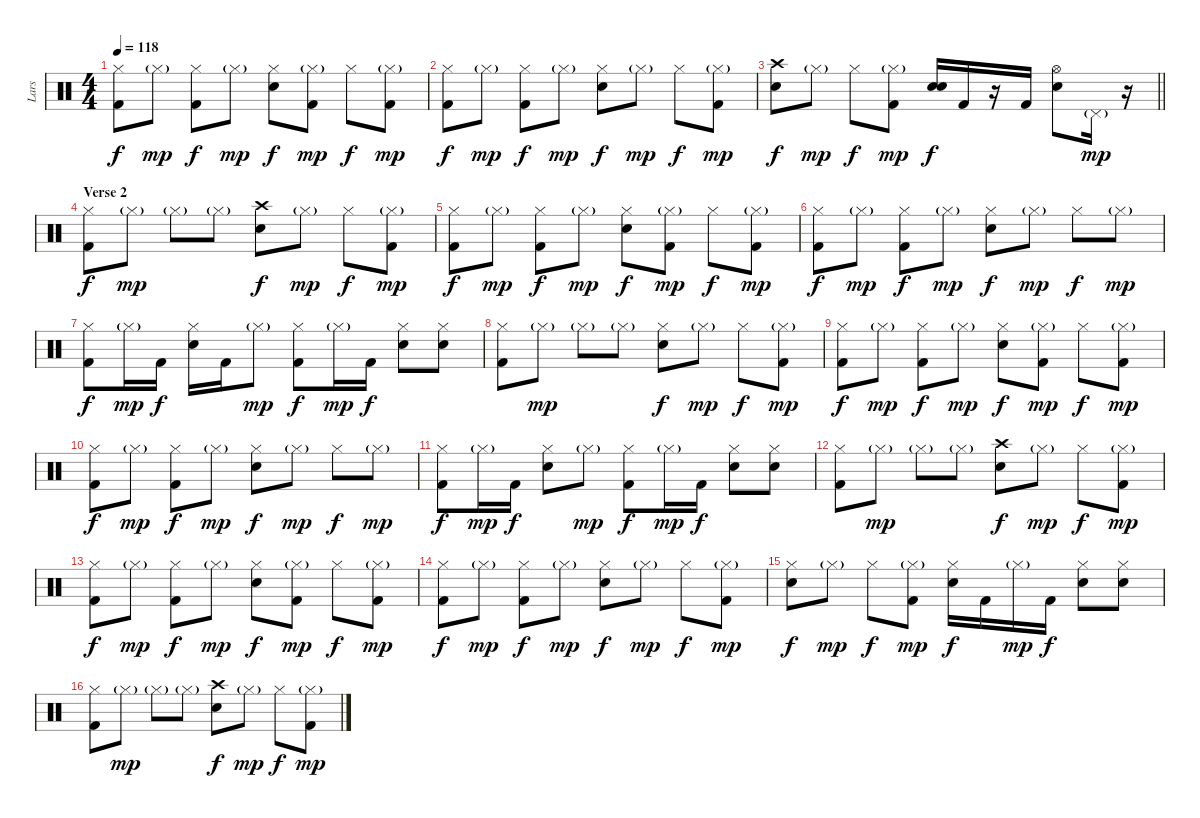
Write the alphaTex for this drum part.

\track ("Lars" "Lars") {solo instrument percussion}
\staff {score}
\articulation defaults
\ts (4 4)
\tempo 118
\clef neutral
\ks c
("Hi-Hat (closed)" "Kick (hit) 2").8{dy f} "Hi-Hat (closed)"{g}.8{dy mp} ("Hi-Hat (closed)" "Kick (hit) 2").8{dy f} "Hi-Hat (closed)"{g}.8{dy mp} ("Hi-Hat (closed)" "Electric Snare (hit)").8{dy f} ("Hi-Hat (closed)"{g} "Kick (hit) 2").8{dy mp} "Hi-Hat (closed)".8{dy f} ("Hi-Hat (closed)"{g} "Kick (hit) 2").8{dy mp} |
("Hi-Hat (closed)" "Kick (hit) 2").8{dy f} "Hi-Hat (closed)"{g}.8{dy mp} ("Hi-Hat (closed)" "Kick (hit) 2").8{dy f} "Hi-Hat (closed)"{g}.8{dy mp} ("Hi-Hat (closed)" "Electric Snare (hit)").8{dy f} "Hi-Hat (closed)"{g}.8{dy mp} "Hi-Hat (closed)".8{dy f} ("Hi-Hat (closed)"{g} "Kick (hit) 2").8{dy mp} |
\barLineRight lightlight
("Crash high (hit)" "Electric Snare (hit)").8{dy f} "Hi-Hat (closed)"{g}.8{dy mp} "Hi-Hat (closed)".8{dy f} ("Hi-Hat (closed)"{g} "Kick (hit) 2").8{dy mp} ("Electric Snare (hit)" "Electric Snare (hit)").16{dy f} "Kick (hit) 2".16 r.16 "Kick (hit) 2".16 ("Hi-Hat (open)" "Electric Snare (hit)").8 "Pedal Hi-Hat (hit)"{g}.16{dy mp} r.16 |
\section ("" "Verse 2")
("Hi-Hat (closed)" "Kick (hit) 2").8{dy f} "Hi-Hat (closed)"{g}.8{dy mp} "Hi-Hat (closed)"{g}.8 "Hi-Hat (closed)"{g}.8 ("Crash high (hit)" "Electric Snare (hit)").8{dy f} "Hi-Hat (closed)"{g}.8{dy mp} "Hi-Hat (closed)".8{dy f} ("Hi-Hat (closed)"{g} "Kick (hit) 2").8{dy mp} |
("Hi-Hat (closed)" "Kick (hit) 2").8{dy f} "Hi-Hat (closed)"{g}.8{dy mp} ("Hi-Hat (closed)" "Kick (hit) 2").8{dy f} "Hi-Hat (closed)"{g}.8{dy mp} ("Hi-Hat (closed)" "Electric Snare (hit)").8{dy f} ("Hi-Hat (closed)"{g} "Kick (hit) 2").8{dy mp} "Hi-Hat (closed)".8{dy f} ("Hi-Hat (closed)"{g} "Kick (hit) 2").8{dy mp} |
("Hi-Hat (closed)" "Kick (hit) 2").8{dy f} "Hi-Hat (closed)"{g}.8{dy mp} ("Hi-Hat (closed)" "Kick (hit) 2").8{dy f} "Hi-Hat (closed)"{g}.8{dy mp} ("Hi-Hat (closed)" "Electric Snare (hit)").8{dy f} "Hi-Hat (closed)"{g}.8{dy mp} "Hi-Hat (closed)".8{dy f} "Hi-Hat (closed)"{g}.8{dy mp} |
("Hi-Hat (closed)" "Kick (hit) 2").8{dy f} "Hi-Hat (closed)"{g}.16{dy mp} "Kick (hit) 2".16{dy f} ("Hi-Hat (closed)" "Electric Snare (hit)").16 "Kick (hit) 2".16 "Hi-Hat (closed)"{g}.8{dy mp} ("Hi-Hat (closed)" "Kick (hit) 2").8{dy f} "Hi-Hat (closed)"{g}.16{dy mp} "Kick (hit) 2".16{dy f} ("Hi-Hat (closed)" "Electric Snare (hit)").8 ("Hi-Hat (closed)" "Electric Snare (hit)").8 |
("Hi-Hat (closed)" "Kick (hit) 2").8 "Hi-Hat (closed)"{g}.8{dy mp} "Hi-Hat (closed)"{g}.8 "Hi-Hat (closed)"{g}.8 ("Hi-Hat (closed)" "Electric Snare (hit)").8{dy f} "Hi-Hat (closed)"{g}.8{dy mp} "Hi-Hat (closed)".8{dy f} ("Hi-Hat (closed)"{g} "Kick (hit) 2").8{dy mp} |
("Hi-Hat (closed)" "Kick (hit) 2").8{dy f} "Hi-Hat (closed)"{g}.8{dy mp} ("Hi-Hat (closed)" "Kick (hit) 2").8{dy f} "Hi-Hat (closed)"{g}.8{dy mp} ("Hi-Hat (closed)" "Electric Snare (hit)").8{dy f} ("Hi-Hat (closed)"{g} "Kick (hit) 2").8{dy mp} "Hi-Hat (closed)".8{dy f} ("Hi-Hat (closed)"{g} "Kick (hit) 2").8{dy mp} |
("Hi-Hat (closed)" "Kick (hit) 2").8{dy f} "Hi-Hat (closed)"{g}.8{dy mp} ("Hi-Hat (closed)" "Kick (hit) 2").8{dy f} "Hi-Hat (closed)"{g}.8{dy mp} ("Hi-Hat (closed)" "Electric Snare (hit)").8{dy f} "Hi-Hat (closed)"{g}.8{dy mp} "Hi-Hat (closed)".8{dy f} "Hi-Hat (closed)"{g}.8{dy mp} |
("Hi-Hat (closed)" "Kick (hit) 2").8{dy f} "Hi-Hat (closed)"{g}.16{dy mp} "Kick (hit) 2".16{dy f} ("Hi-Hat (closed)" "Electric Snare (hit)").8 "Hi-Hat (closed)"{g}.8{dy mp} ("Hi-Hat (closed)" "Kick (hit) 2").8{dy f} "Hi-Hat (closed)"{g}.16{dy mp} "Kick (hit) 2".16{dy f} ("Hi-Hat (closed)" "Electric Snare (hit)").8 ("Hi-Hat (closed)" "Electric Snare (hit)").8 |
("Hi-Hat (closed)" "Kick (hit) 2").8 "Hi-Hat (closed)"{g}.8{dy mp} "Hi-Hat (closed)"{g}.8 "Hi-Hat (closed)"{g}.8 ("Crash high (hit)" "Electric Snare (hit)").8{dy f} "Hi-Hat (closed)"{g}.8{dy mp} "Hi-Hat (closed)".8{dy f} ("Hi-Hat (closed)"{g} "Kick (hit) 2").8{dy mp} |
("Hi-Hat (closed)" "Kick (hit) 2").8{dy f} "Hi-Hat (closed)"{g}.8{dy mp} ("Hi-Hat (closed)" "Kick (hit) 2").8{dy f} "Hi-Hat (closed)"{g}.8{dy mp} ("Hi-Hat (closed)" "Electric Snare (hit)").8{dy f} ("Hi-Hat (closed)"{g} "Kick (hit) 2").8{dy mp} "Hi-Hat (closed)".8{dy f} ("Hi-Hat (closed)"{g} "Kick (hit) 2").8{dy mp} |
("Hi-Hat (closed)" "Kick (hit) 2").8{dy f} "Hi-Hat (closed)"{g}.8{dy mp} ("Hi-Hat (closed)" "Kick (hit) 2").8{dy f} "Hi-Hat (closed)"{g}.8{dy mp} ("Hi-Hat (closed)" "Electric Snare (hit)").8{dy f} "Hi-Hat (closed)"{g}.8{dy mp} "Hi-Hat (closed)".8{dy f} ("Hi-Hat (closed)"{g} "Kick (hit) 2").8{dy mp} |
("Hi-Hat (closed)" "Electric Snare (hit)").8{dy f} "Hi-Hat (closed)"{g}.8{dy mp} "Hi-Hat (closed)".8{dy f} ("Hi-Hat (closed)"{g} "Kick (hit) 2").8{dy mp} ("Hi-Hat (closed)" "Electric Snare (hit)").16{dy f} "Kick (hit) 2".16 "Hi-Hat (closed)"{g}.16{dy mp} "Kick (hit) 2".16{dy f} ("Hi-Hat (closed)" "Electric Snare (hit)").8 ("Hi-Hat (closed)" "Electric Snare (hit)").8 |
("Hi-Hat (closed)" "Kick (hit) 2").8 "Hi-Hat (closed)"{g}.8{dy mp} "Hi-Hat (closed)"{g}.8 "Hi-Hat (closed)"{g}.8 ("Crash high (hit)" "Electric Snare (hit)").8{dy f} "Hi-Hat (closed)"{g}.8{dy mp} "Hi-Hat (closed)".8{dy f} ("Hi-Hat (closed)"{g} "Kick (hit) 2").8{dy mp}
